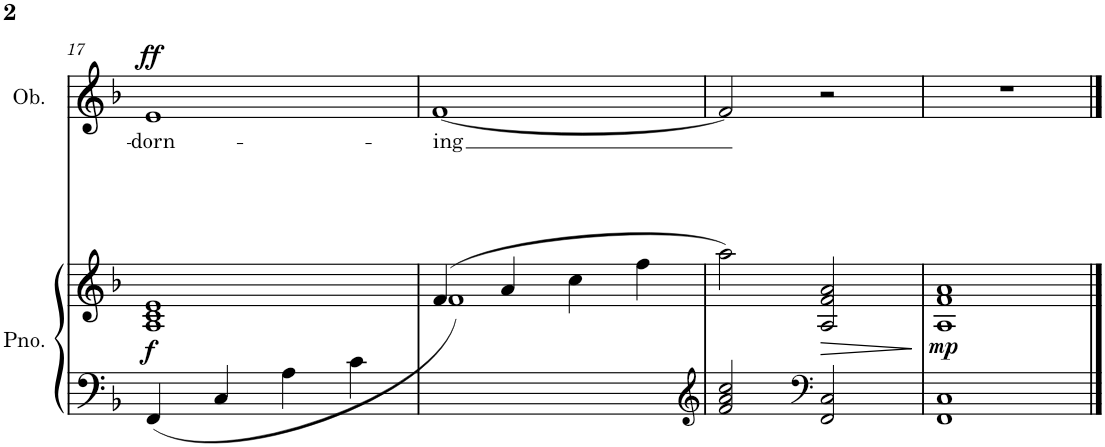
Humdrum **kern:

**kern	**kern	**dynam	**kern	**text	**dynam
*part2	*part2	*part2	*part1	*part1	*part1
*staff3	*staff2	*staff2/3	*staff1	*staff1	*staff1
*I"Piano	*	*	*I"Oboe	*	*
*I'Pno.	*	*	*I'Ob.	*	*
!!LO:PB:g=z
*clefF4	*clefG2	*	*clefG2	*	*
*k[b-]	*k[b-]	*	*k[b-]	*	*
*M4/4	*M4/4	*	*M4/4	*	*
*met(c)	*met(c)	*	*met(c)	*	*
=17	=17	=17	=17	=17	=17
!	!	!LO:DY:b	!	!LO:LY:b	!LO:DY:a
(<4FF/	1A 1c 1e	f	1e	-dorn-	ff
4C/	.	.	.	.	.
4A\	.	.	.	.	.
4c\	.	.	.	.	.
=18	=18	=18	=18	=18	=18
*	*^	*	*	*	*
!	!	!	!	!	!LO:LY:b	!
1ryy	(4f/	1f)	.	[1f	-ing	.
.	4a/	.	.	.	.	.
.	4cc\	.	.	.	.	.
.	4ff\	.	.	.	.	.
*	*v	*v	*	*	*	*
=19	=19	=19	=19	=19	=19
*clefG2	*	*	*	*	*
2f/ 2a/ 2cc/	2aa\)	.	2f/]	.	.
*clefF4	*	*	*	*	*
!	!	!LO:HP:b	!	!	!
2FF/ 2C/	2A/ 2f/ 2a/	>	2r	.	.
.	.	]	.	.	.
=20	=20	=20	=20	=20	=20
!	!	!LO:DY:b	!	!	!
1FF 1C	1A 1f 1a	mp	1r	.	.
==	==	==	==	==	==
*-	*-	*-	*-	*-	*-
